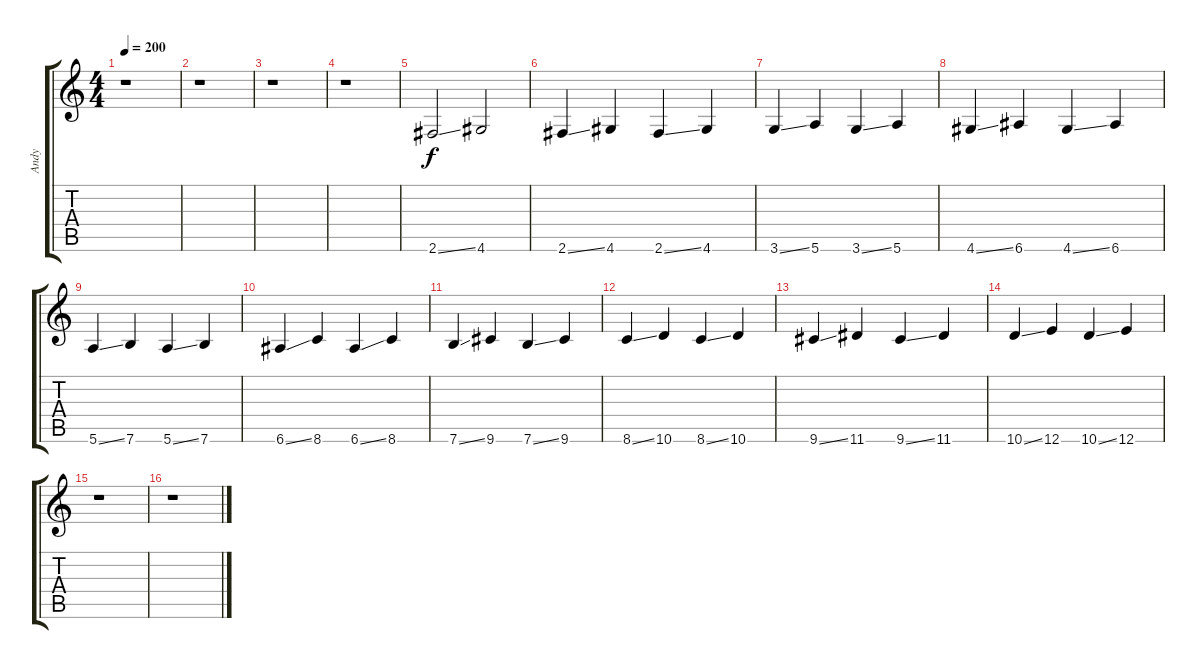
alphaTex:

\track ("Andy" "Andy") {instrument overdrivenguitar}
\staff {score tabs}
\tuning (E4 B3 G3 D3 A2 E2) {hide}
\ts (4 4)
\tempo 200
\clef g2
\ks c
r.1{dy f} |
r.1 |
r.1 |
r.1 |
2.6{ss}.2 4.6.2 |
2.6{ss}.4 4.6.4 2.6{ss}.4 4.6.4 |
3.6{ss}.4 5.6.4 3.6{ss}.4 5.6.4 |
4.6{ss}.4 6.6.4 4.6{ss}.4 6.6.4 |
5.6{ss}.4 7.6.4 5.6{ss}.4 7.6.4 |
6.6{ss}.4 8.6.4 6.6{ss}.4 8.6.4 |
7.6{ss}.4 9.6.4 7.6{ss}.4 9.6.4 |
8.6{ss}.4 10.6.4 8.6{ss}.4 10.6.4 |
9.6{ss}.4 11.6.4 9.6{ss}.4 11.6.4 |
10.6{ss}.4 12.6.4 10.6{ss}.4 12.6.4 |
r.1 |
r.1
